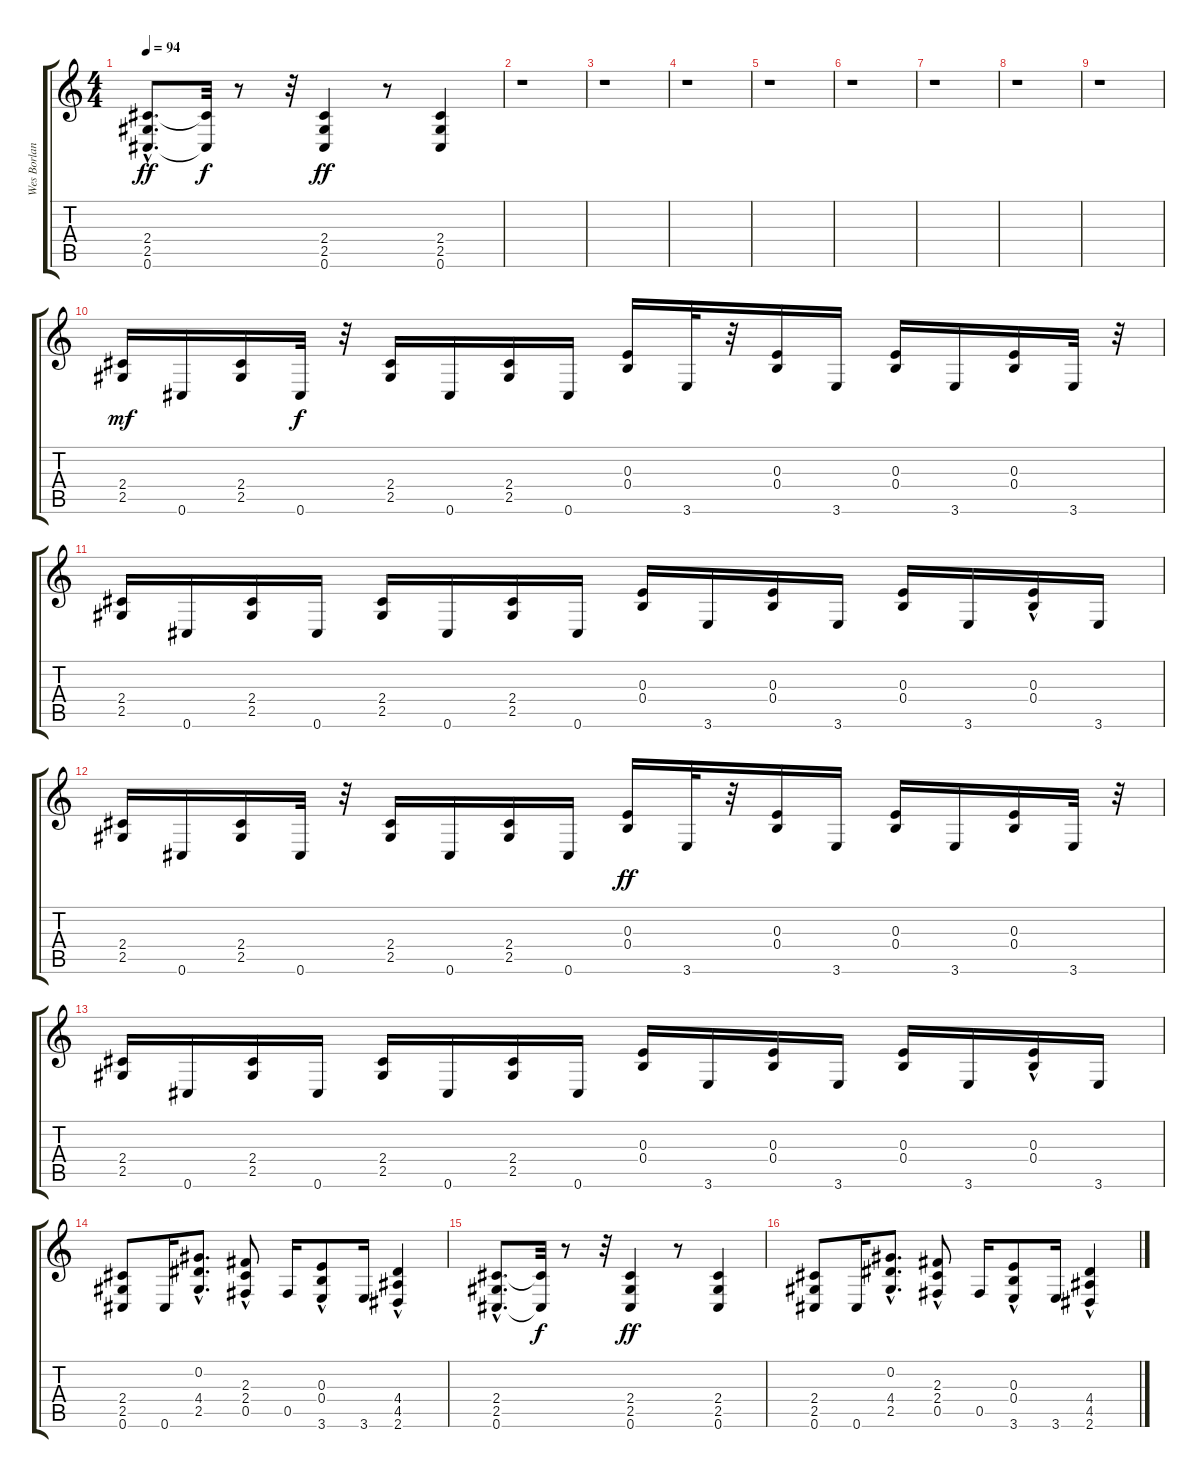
\track ("Wes Borland 2" "Wes Borlan") {instrument distortionguitar}
\staff {score tabs}
\tuning (Db4 Ab3 E3 B2 Gb2 Db2) {hide}
\ts (4 4)
\tempo 94
\clef g2
\ks c
(2.4{hac} 2.5{hac} 0.6{hac}).8{d dy ff} (2.4{t} 0.6{t}).32{dy f} r.8 r.32 (2.4 2.5 0.6).4{dy ff} r.8 (2.4 2.5 0.6).4 |
r.1 |
r.1 |
r.1 |
r.1 |
r.1 |
r.1 |
r.1 |
r.1 |
(2.4 2.5).16{dy mf} 0.6.16 (2.4 2.5).16 0.6.32{dy f} r.32 (2.4 2.5).16 0.6.16 (2.4 2.5).16 0.6.16 (0.3 0.4).16 3.6.32 r.32 (0.3 0.4).16 3.6.16 (0.3 0.4).16 3.6.16 (0.3 0.4).16 3.6.32 r.32 |
(2.4 2.5).16 0.6.16 (2.4 2.5).16 0.6.16 (2.4 2.5).16 0.6.16 (2.4 2.5).16 0.6.16 (0.3 0.4).16 3.6.16 (0.3 0.4).16 3.6.16 (0.3 0.4).16 3.6.16 (0.3{hac} 0.4).16 3.6.16 |
(2.4 2.5).16 0.6.16 (2.4 2.5).16 0.6.32 r.32 (2.4 2.5).16 0.6.16 (2.4 2.5).16 0.6.16 (0.3 0.4).16{dy ff} 3.6.32 r.32 (0.3 0.4).16 3.6.16 (0.3 0.4).16 3.6.16 (0.3 0.4).16 3.6.32 r.32 |
(2.4 2.5).16 0.6.16 (2.4 2.5).16 0.6.16 (2.4 2.5).16 0.6.16 (2.4 2.5).16 0.6.16 (0.3 0.4).16 3.6.16 (0.3 0.4).16 3.6.16 (0.3 0.4).16 3.6.16 (0.3{hac} 0.4).16 3.6.16 |
(2.4 2.5 0.6).8 0.6.16 (0.2 4.4 2.5{hac}).8{d} (2.3 2.4{hac} 0.5{hac}).8 0.5.16 (0.3{hac} 0.4 3.6).8 3.6.16 (4.4 4.5 2.6{hac}).4 |
(2.4{hac} 2.5{hac} 0.6{hac}).8{d} (2.4{t} 0.6{t}).32{dy f} r.8 r.32 (2.4 2.5 0.6).4{dy ff} r.8 (2.4 2.5 0.6).4 |
(2.4 2.5 0.6).8 0.6.16 (0.2 4.4 2.5{hac}).8{d} (2.3 2.4{hac} 0.5{hac}).8 0.5.16 (0.3{hac} 0.4 3.6).8 3.6.16 (4.4 4.5 2.6{hac}).4
